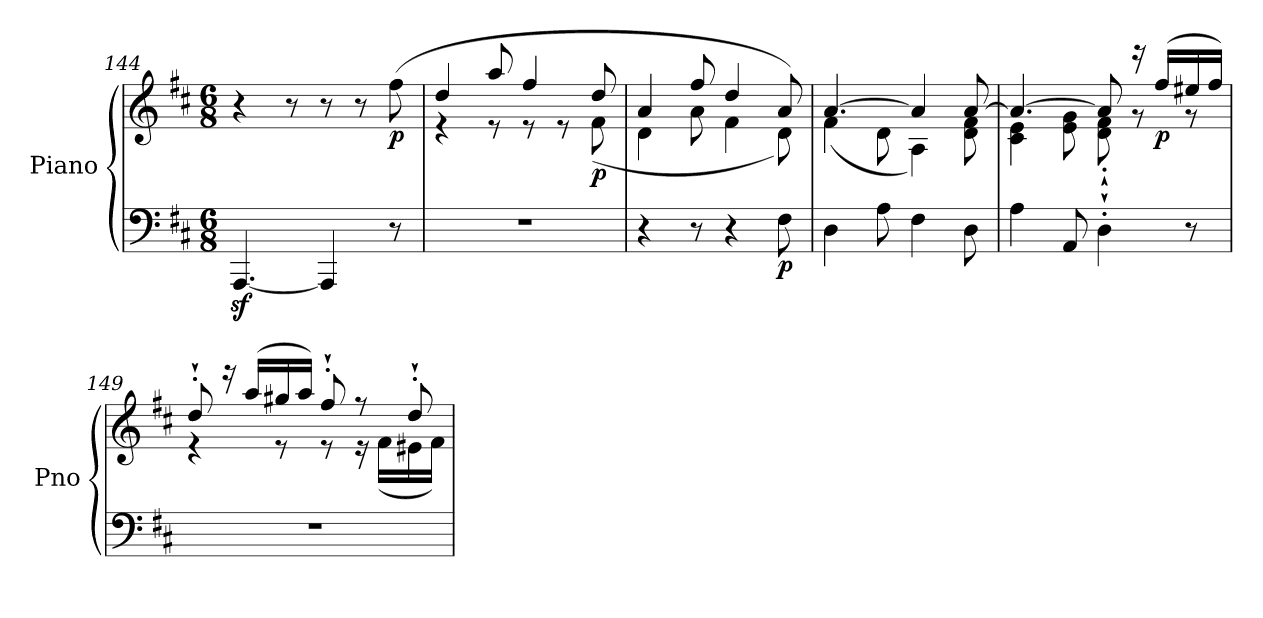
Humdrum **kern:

**kern	**kern	**dynam
*part1	*part1	*part1
*staff2	*staff1	*staff1/2
*I"Piano	*	*
*I'Pno	*	*
*clefF4	*clefG2	*
*k[f#c#]	*k[f#c#]	*
*D:	*D:	*
*M6/8	*M6/8	*
=144	=144	=144
[4.AAAz</	4r	.
.	8r	.
4AAA/]	8r	.
.	8r	.
!	!	!LO:DY:b
8r	(>8ff#\	p
=145	=145	=145
*	*^	*
2.r	4dd/	4re	.
.	8aa/	8re	.
.	4ff#/	8re	.
.	.	8re	.
!	!	!	!LO:DY:b
.	8dd/	(<8f#\	p
=146	=146	=146	=146
4r	4a/	4d\	.
8r	8ff#/	8a\	.
4r	4dd/	4f#\	.
!	!	!	!LO:DY:b=2
8F#\	8a/)	8d\)	p
!!LO:LB:g=z	!!
=147	=147	=147	=147
4D\	[4.a/	(<4f#\	.
8A\	.	8d\	.
4F#\	4a/]	4A\)	.
8D\	[8a/	8d\ 8f#\	.
=148	=148	=148	=148
4A\	4.a/_	4c#\ 4e\	.
8AA/	.	8e\ 8g\	.
4D'`\	8a/]	8d\'` 8f#\'`	.
.	16reee	8rg	.
!	!	!	!LO:DY:b
.	(>16ff#/LL	.	p
8r	16ee#X/	8rg	.
.	16ff#/JJ)	.	.
=149	=149	=149	=149
2.r	8dd'`/	4re	.
.	16reee	.	.
.	(>16aa/LL	.	.
.	16gg#X/	8re	.
.	16aa/JJ)	.	.
.	8ff#'`/	8re	.
.	8rff	16re	.
.	.	(<16f#\LL	.
.	8dd'`/	16e#X\	.
.	.	16f#\JJ)	.
*	*v	*v	*
=	=	=
*-	*-	*-
